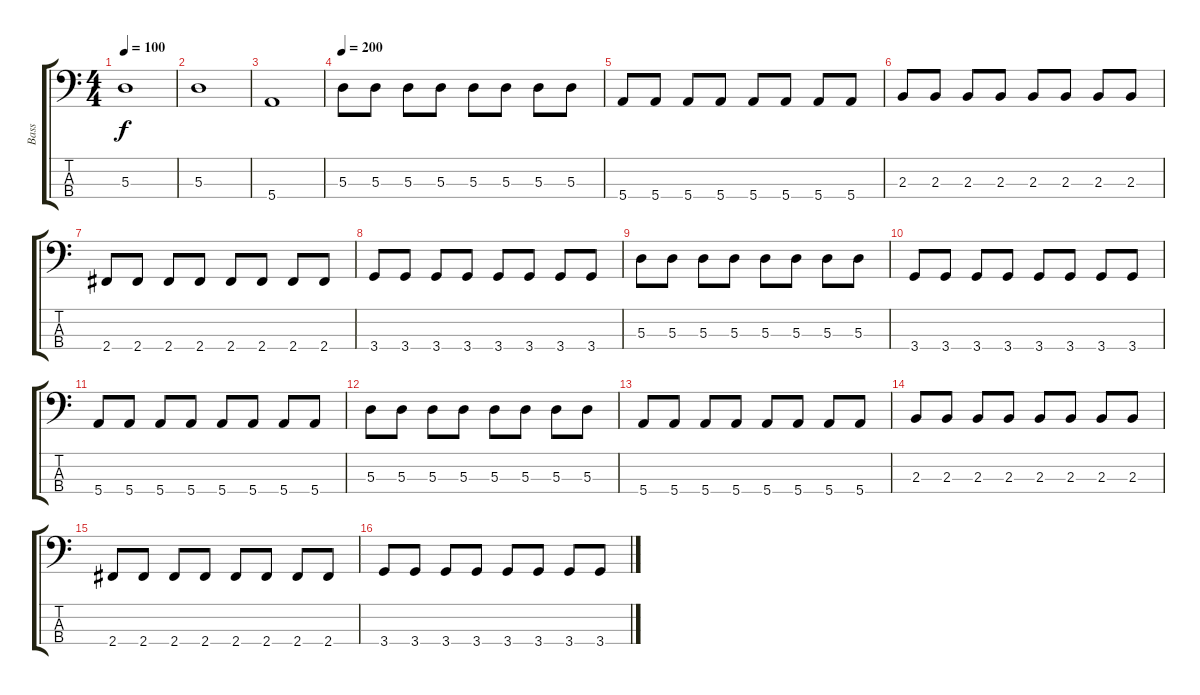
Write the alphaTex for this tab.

\track ("Bass" "Bass") {instrument electricbassfinger}
\staff {score tabs}
\tuning (G2 D2 A1 E1) {hide}
\ts (4 4)
\tempo 100
\clef f4
\ks c
5.3.1{dy f} |
5.3.1 |
5.4.1 |
\tempo 200
5.3.8 5.3.8 5.3.8 5.3.8 5.3.8 5.3.8 5.3.8 5.3.8 |
5.4.8 5.4.8 5.4.8 5.4.8 5.4.8 5.4.8 5.4.8 5.4.8 |
2.3.8 2.3.8 2.3.8 2.3.8 2.3.8 2.3.8 2.3.8 2.3.8 |
2.4.8 2.4.8 2.4.8 2.4.8 2.4.8 2.4.8 2.4.8 2.4.8 |
3.4.8 3.4.8 3.4.8 3.4.8 3.4.8 3.4.8 3.4.8 3.4.8 |
5.3.8 5.3.8 5.3.8 5.3.8 5.3.8 5.3.8 5.3.8 5.3.8 |
3.4.8 3.4.8 3.4.8 3.4.8 3.4.8 3.4.8 3.4.8 3.4.8 |
5.4.8 5.4.8 5.4.8 5.4.8 5.4.8 5.4.8 5.4.8 5.4.8 |
5.3.8 5.3.8 5.3.8 5.3.8 5.3.8 5.3.8 5.3.8 5.3.8 |
5.4.8 5.4.8 5.4.8 5.4.8 5.4.8 5.4.8 5.4.8 5.4.8 |
2.3.8 2.3.8 2.3.8 2.3.8 2.3.8 2.3.8 2.3.8 2.3.8 |
2.4.8 2.4.8 2.4.8 2.4.8 2.4.8 2.4.8 2.4.8 2.4.8 |
3.4.8 3.4.8 3.4.8 3.4.8 3.4.8 3.4.8 3.4.8 3.4.8
